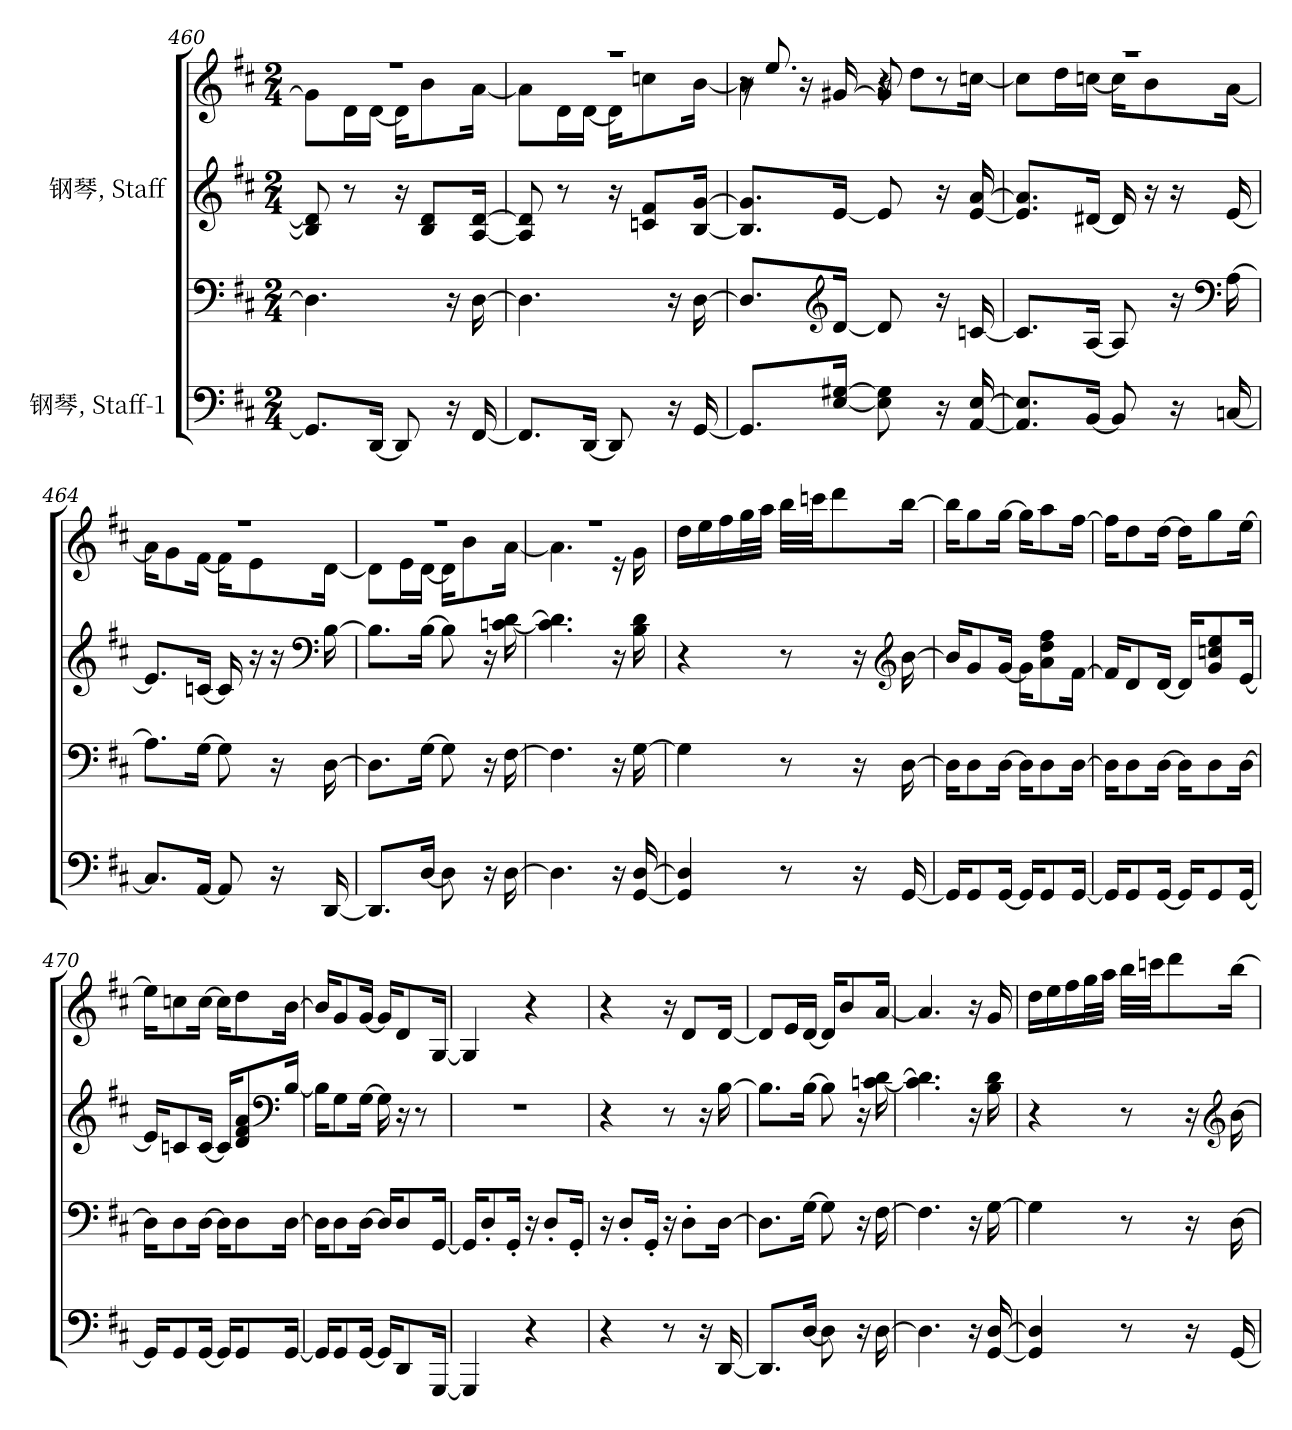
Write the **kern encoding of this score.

**kern	**kern	**kern	**kern
*part2	*part2	*part1	*part1
*staff4	*staff3	*staff2	*staff1
*I"钢琴, Staff-1	*	*I"钢琴, Staff	*
*clefF4	*clefF4	*clefG2	*clefG2
*k[f#c#]	*k[f#c#]	*k[f#c#]	*k[f#c#]
*M2/4	*M2/4	*M2/4	*M2/4
=460	=460	=460	=460
*	*	*	*^
8.GG/L]	4.D\]	8B/] 8d/]	2r	8g\L]
.	.	8r	.	16d\L
[16DD/Jk	.	.	.	[16d\JJ
8DD/]	.	16r	.	16d\KL]
.	.	8B/ 8d/L	.	8b\
16r	16r	.	.	.
[16FF#/	[16D\	[16A/ [16d/Jk	.	[16a\Jk
=461	=461	=461	=461	=461
8.FF#/L]	4.D\]	8A/] 8d/]	2r	8a\L]
.	.	8r	.	16d\L
[16DD/Jk	.	.	.	[16d\JJ
8DD/]	.	16r	.	16d\KL]
.	.	8cn/ 8f#/L	.	8ccn\
16r	16r	.	.	.
[16GG/	[16D\	[16B/ [16g/Jk	.	[16b\Jk
!!LO:PB:g=z
=462	=462	=462	=462	=462
*	*	*	*	*^
8.GG/L]	8.D/L]	8.B/] 8.g/]L	16r	4b\]	8r
.	.	.	8.ee/	.	.
.	.	.	.	.	16r
*	*clefG2	*	*	*	*
[16E/ [16G#X/Jk	[16d/Jk	[16e/Jk	.	.	[16g#X/
8E\] 8G#\]	8d/]	8e/]	4r	16r	8g#/]
.	.	.	.	8dd\L	.
16r	16r	16r	.	.	8r
[16AA/ [16E/	[16cn/	[16e/ [16a/	.	[16ccn\Jk	.
*	*	*	*	*v	*v
=463	=463	=463	=463	=463
8.AA/] 8.E/]L	8.c/L]	8.e/] 8.a/]L	2r	8cc\L]
.	.	.	.	16dd\L
[16BB/Jk	[16A/Jk	[16d#X/Jk	.	[16ccn\JJ
8BB/]	8A/]	16d#/]	.	16cc\KL]
.	.	16r	.	8b\
16r	16r	16r	.	.
*	*clefF4	*	*	*
[16Cn/	[16A\	[16e/	.	[16a\Jk
=464	=464	=464	=464	=464
8.C/L]	8.A\L]	8.e/L]	2r	16a\KL]
.	.	.	.	8g\
[16AA/Jk	[16G\Jk	[16cn/Jk	.	[16f#\Jk
8AA/]	8G\]	16c/]	.	16f#\KL]
.	.	16r	.	8e\
16r	16r	16r	.	.
*	*	*clefF4	*	*
[16DD/	[16D\	[16B\	.	[16d\Jk
!!LO:LB:g=z	!!
=465	=465	=465	=465	=465
8.DD/L]	8.D\L]	8.B\L]	2r	8d\L]
.	.	.	.	16e\L
[16D/Jk	[16G\Jk	[16B\Jk	.	[16d\JJ
8D\]	8G\]	8B\]	.	16d\KL]
.	.	.	.	8b\
16r	16r	16r	.	.
[16D\	[16F#\	[16cn\ [16d\	.	[16a\Jk
=466	=466	=466	=466	=466
4.D\]	4.F#\]	4.c\] 4.d\]	2r	4.a\]
16r	16r	16r	.	16r
[16GG/ [16D/	[16G\	16B\ 16d\	.	16g\
*	*	*	*v	*v
=467	=467	=467	=467
4GG/] 4D/]	4G\]	4r	16dd\LL
.	.	.	16ee\
.	.	.	16ff#\
.	.	.	32gg\L
.	.	.	32aa\JJJ
8r	8r	8r	32bb\LLL
.	.	.	32cccn\JJ
.	.	.	8ddd\
16r	16r	16r	.
*	*	*clefG2	*
[16GG/	[16D\	[16b\	[16bb\Jk
=468	=468	=468	=468
16GG/KL]	16D\KL]	16b/KL]	16bb\KL]
8GG/	8D\	8g/	8gg\
[16GG/Jk	[16D\Jk	[16g/Jk	[16gg\Jk
16GG/KL]	16D\KL]	16g\KL]	16gg\KL]
8GG/	8D\	8a\ 8dd\ 8ff#\	8aa\
[16GG/Jk	[16D\Jk	[16f#\Jk	[16ff#\Jk
!!LO:LB:g=z
=469	=469	=469	=469
16GG/KL]	16D\KL]	16f#/KL]	16ff#\KL]
8GG/	8D\	8d/	8dd\
[16GG/Jk	[16D\Jk	[16d/Jk	[16dd\Jk
16GG/KL]	16D\KL]	16d/KL]	16dd\KL]
8GG/	8D\	8g/ 8ccn/ 8ee/	8gg\
[16GG/Jk	[16D\Jk	[16e/Jk	[16ee\Jk
=470	=470	=470	=470
16GG/KL]	16D\KL]	16e/KL]	16ee\KL]
8GG/	8D\	8cn/	8ccn\
[16GG/Jk	[16D\Jk	[16c/Jk	[16cc\Jk
16GG/KL]	16D\KL]	16c/KL]	16cc\KL]
8GG/	8D\	8d/ 8f#/ 8a/	8dd\
*	*	*clefF4	*
[16GG/Jk	[16D\Jk	[16B/Jk	[16b\Jk
=471	=471	=471	=471
16GG/KL]	16D\KL]	16B\KL]	16b/KL]
8GG/	8D\	8G\	8g/
[16GG/Jk	[16D\Jk	[16G\Jk	[16g/Jk
16GG/KL]	16D/KL]	16G\]	16g/KL]
8DD/	8D/	16r	8d/
.	.	8r	.
[16GGG/Jk	[16GG/Jk	.	[16G/Jk
=472	=472	=472	=472
4GGG/]	16GG/KL]	2r	4G/]
.	8D'/	.	.
.	16GG'/Jk	.	.
4r	16r	.	4r
.	8D'/L	.	.
.	16GG'/Jk	.	.
=473	=473	=473	=473
4r	16r	4r	4r
.	8D'/L	.	.
.	16GG'/Jk	.	.
8r	16r	8r	16r
.	8D'\L	.	8d/L
16r	.	16r	.
[16DD/	[16D\Jk	[16B\	[16d/Jk
!!LO:PB:g=z
=474	=474	=474	=474
8.DD/L]	8.D\L]	8.B\L]	8d/L]
.	.	.	16e/L
[16D/Jk	[16G\Jk	[16B\Jk	[16d/JJ
8D\]	8G\]	8B\]	16d/KL]
.	.	.	8b/
16r	16r	16r	.
[16D\	[16F#\	[16cn\ [16d\	[16a/Jk
=475	=475	=475	=475
4.D\]	4.F#\]	4.c\] 4.d\]	4.a/]
16r	16r	16r	16r
[16GG/ [16D/	[16G\	16B\ 16d\	16g/
=476	=476	=476	=476
4GG/] 4D/]	4G\]	4r	16dd\LL
.	.	.	16ee\
.	.	.	16ff#\
.	.	.	32gg\L
.	.	.	32aa\JJJ
8r	8r	8r	32bb\LLL
.	.	.	32cccn\JJ
.	.	.	8ddd\
16r	16r	16r	.
*	*	*clefG2	*
[16GG/	[16D\	[16b\	[16bb\Jk
=	=	=	=
*-	*-	*-	*-
